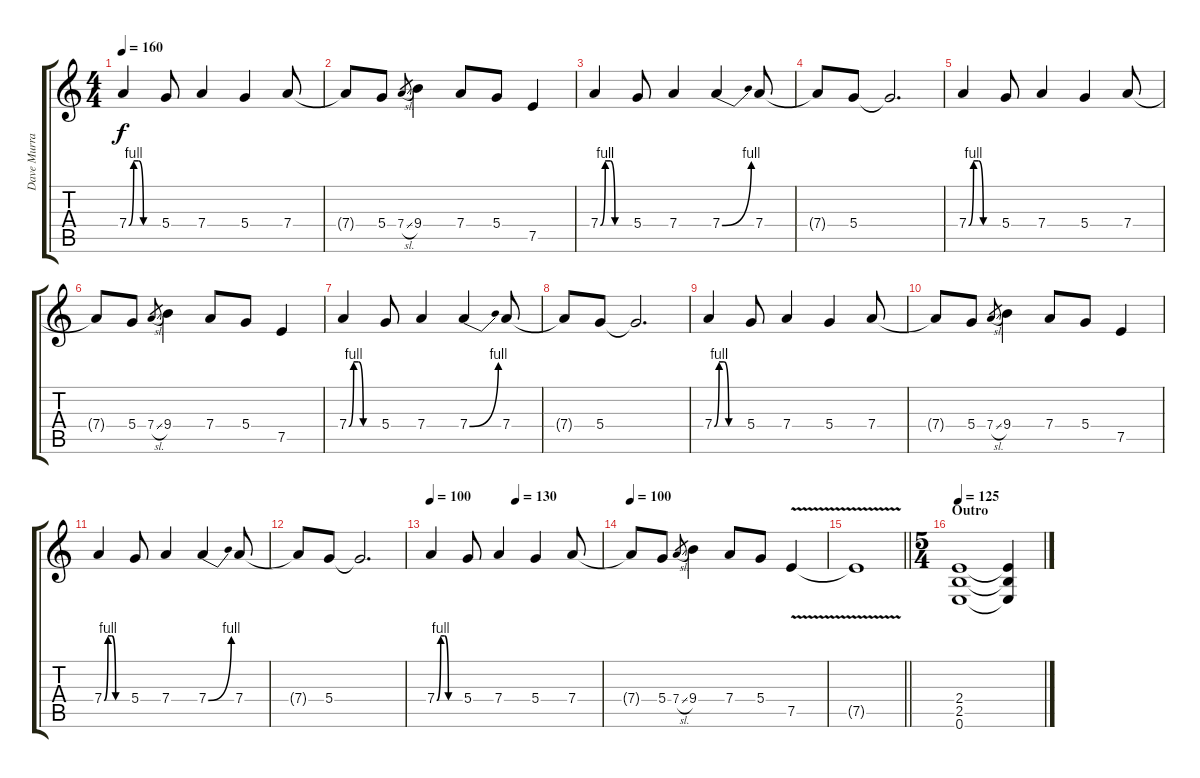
\track ("Dave Murray" "Dave Murra") {instrument overdrivenguitar}
\staff {score tabs}
\tuning (E4 B3 G3 D3 A2 E2) {hide}
\ts (4 4)
\tempo 160
\clef g2
\ks c
7.4{be (custom 0 0 10 4 20 4 30 0 60 0)}.4{dy f} 5.4.8 7.4.4 5.4.4 7.4.8 |
7.4{t}.8 5.4.8 7.4{sl}.8{gr} 9.4.4 7.4.8 5.4.8 7.5.4 |
7.4{be (custom 0 0 10 4 20 4 30 0 60 0)}.4 5.4.8 7.4.4 7.4{be (bend 0 0 60 4)}.4 7.4.8 |
7.4{t}.8 5.4.8 5.4{t}.2{d} |
7.4{be (custom 0 0 10 4 20 4 30 0 60 0)}.4 5.4.8 7.4.4 5.4.4 7.4.8 |
7.4{t}.8 5.4.8 7.4{sl}.8{gr} 9.4.4 7.4.8 5.4.8 7.5.4 |
7.4{be (custom 0 0 10 4 20 4 30 0 60 0)}.4 5.4.8 7.4.4 7.4{be (bend 0 0 60 4)}.4 7.4.8 |
7.4{t}.8 5.4.8 5.4{t}.2{d} |
7.4{be (custom 0 0 10 4 20 4 30 0 60 0)}.4 5.4.8 7.4.4 5.4.4 7.4.8 |
7.4{t}.8 5.4.8 7.4{sl}.8{gr} 9.4.4 7.4.8 5.4.8 7.5.4 |
7.4{be (custom 0 0 10 4 20 4 30 0 60 0)}.4 5.4.8 7.4.4 7.4{be (bend 0 0 60 4)}.4 7.4.8 |
7.4{t}.8 5.4.8 5.4{t}.2{d} |
\tempo 100
\tempo (130 0.5)
7.4{be (custom 0 0 10 4 20 4 30 0 60 0)}.4 5.4.8 7.4.4 5.4.4 7.4.8 |
\tempo 100
7.4{t}.8 5.4.8 7.4{sl}.8{gr} 9.4.4 7.4.8 5.4.8 7.5{v}.4 |
\barLineRight lightlight
7.5{t}.1 |
\ts (5 4)
\section ("" "Outro")
\tempo 125
(2.4 2.5 0.6).1 (2.4{t} 2.5{t} 0.6{t}).4
